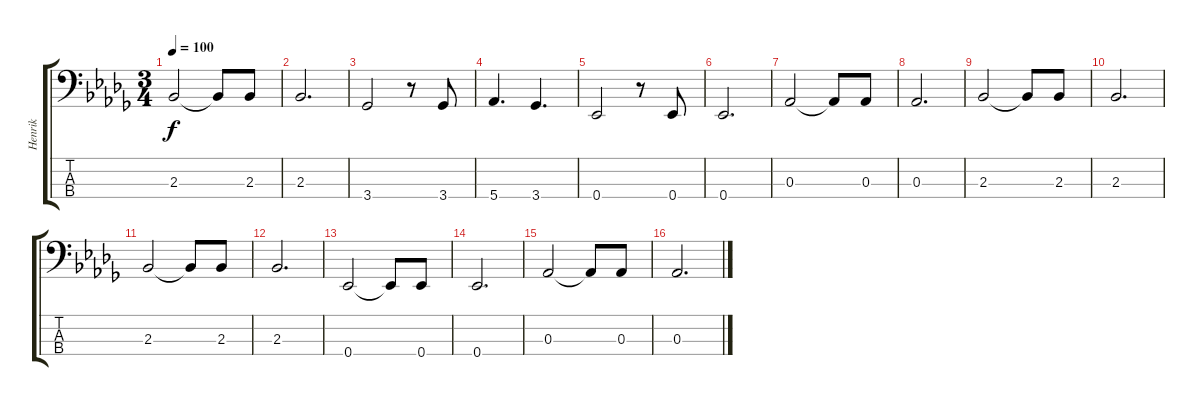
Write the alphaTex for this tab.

\track ("Henrik" "Henrik") {instrument electricbassfinger}
\staff {score tabs}
\tuning (Gb2 Db2 Ab1 Eb1) {hide}
\ts (3 4)
\tempo 100
\clef f4
\ks bbminor
2.3.2{dy f} 2.3{t}.8 2.3.8 |
2.3.2{d} |
3.4.2 r.8 3.4.8 |
5.4.4{d} 3.4.4{d} |
0.4.2 r.8 0.4.8 |
0.4.2{d} |
0.3.2 0.3{t}.8 0.3.8 |
0.3.2{d} |
2.3.2 2.3{t}.8 2.3.8 |
2.3.2{d} |
2.3.2 2.3{t}.8 2.3.8 |
2.3.2{d} |
0.4.2 0.4{t}.8 0.4.8 |
0.4.2{d} |
0.3.2 0.3{t}.8 0.3.8 |
0.3.2{d}
